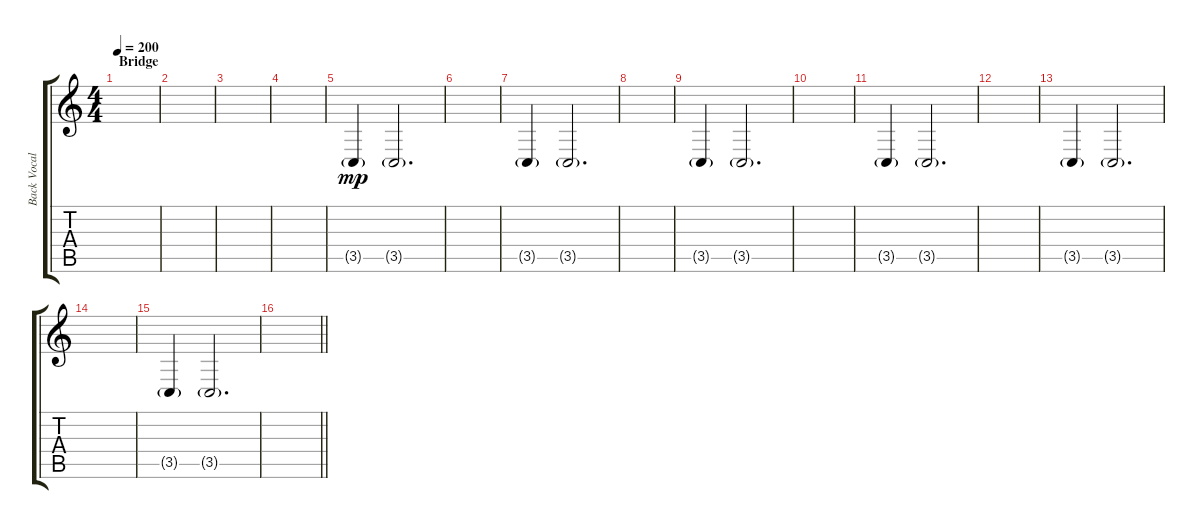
\track ("Back Vocals" "Back Vocal") {instrument tenorsax}
\staff {score tabs}
\tuning (E4 B3 G3 D3 A2 E2) {hide}
\ts (4 4)
\section ("" "Bridge")
\tempo 200
\clef g2
\ks c
|
|
|
|
3.5{g}.4{dy mp} 3.5{g}.2{d} |
|
3.5{g}.4 3.5{g}.2{d} |
|
3.5{g}.4 3.5{g}.2{d} |
|
3.5{g}.4 3.5{g}.2{d} |
|
3.5{g}.4 3.5{g}.2{d} |
|
3.5{g}.4 3.5{g}.2{d} |
\barLineRight lightlight
